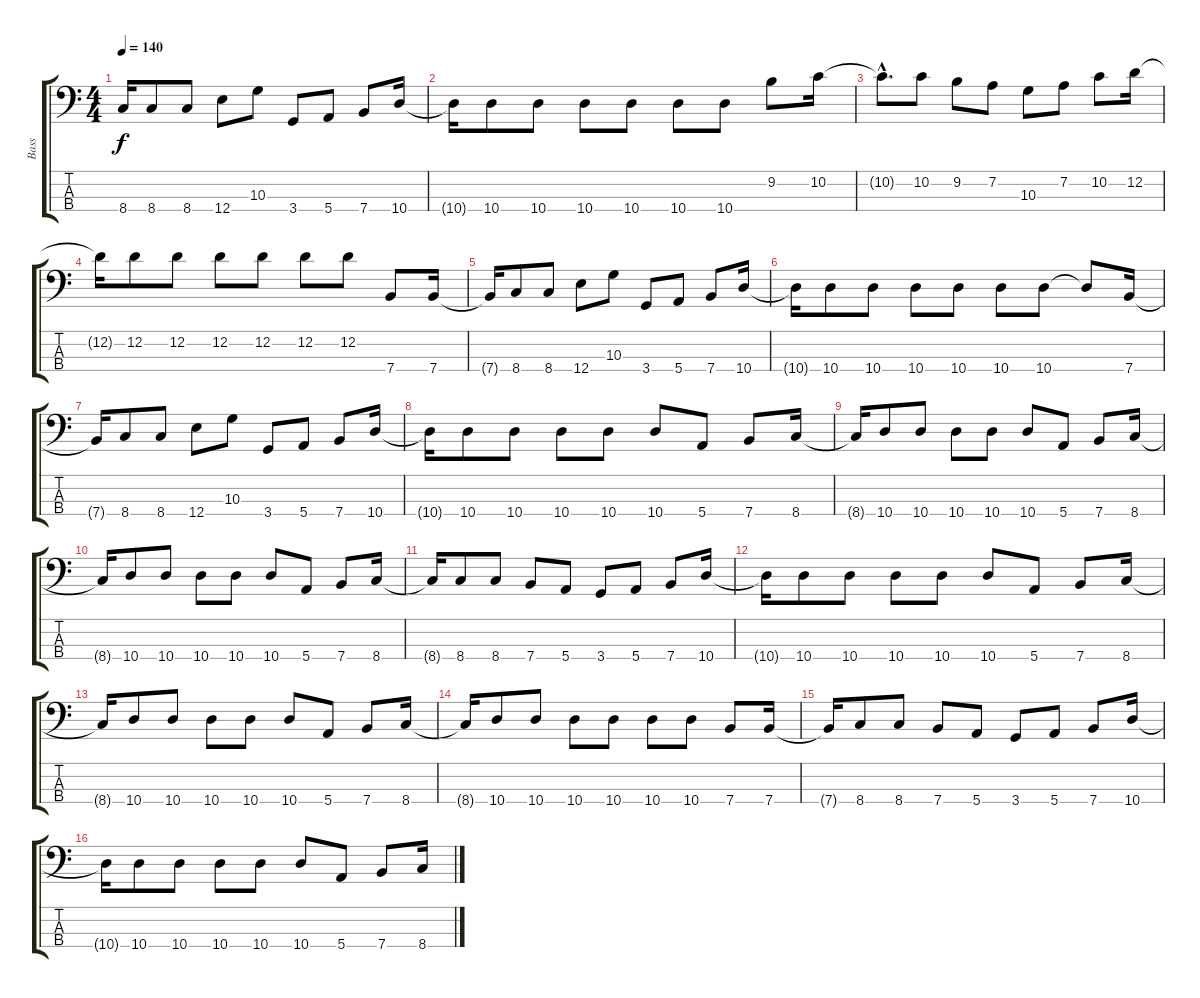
\track ("Bass" "Bass") {instrument electricbassfinger}
\staff {score tabs}
\tuning (G2 D2 A1 E1) {hide}
\ts (4 4)
\tempo 140
\clef f4
\ks c
8.4{t}.16{dy f} 8.4.8 8.4.8 12.4.8 10.3.8 3.4.8 5.4.8 7.4.8 10.4.16 |
10.4{t}.16 10.4.8 10.4.8 10.4.8 10.4.8 10.4.8 10.4.8 9.2.8 10.2.16 |
10.2{hac t}.8{d} 10.2.8 9.2.8 7.2.8 10.3.8 7.2.8 10.2.8 12.2.16 |
12.2{t}.16 12.2.8 12.2.8 12.2.8 12.2.8 12.2.8 12.2.8 7.4.8 7.4.16 |
7.4{t}.16 8.4.8 8.4.8 12.4.8 10.3.8 3.4.8 5.4.8 7.4.8 10.4.16 |
10.4{t}.16 10.4.8 10.4.8 10.4.8 10.4.8 10.4.8 10.4.8 10.4{t}.8 7.4.16 |
7.4{t}.16 8.4.8 8.4.8 12.4.8 10.3.8 3.4.8 5.4.8 7.4.8 10.4.16 |
10.4{t}.16 10.4.8 10.4.8 10.4.8 10.4.8 10.4.8 5.4.8 7.4.8 8.4.16 |
8.4{t}.16 10.4.8 10.4.8 10.4.8 10.4.8 10.4.8 5.4.8 7.4.8 8.4.16 |
8.4{t}.16 10.4.8 10.4.8 10.4.8 10.4.8 10.4.8 5.4.8 7.4.8 8.4.16 |
8.4{t}.16 8.4.8 8.4.8 7.4.8 5.4.8 3.4.8 5.4.8 7.4.8 10.4.16 |
10.4{t}.16 10.4.8 10.4.8 10.4.8 10.4.8 10.4.8 5.4.8 7.4.8 8.4.16 |
8.4{t}.16 10.4.8 10.4.8 10.4.8 10.4.8 10.4.8 5.4.8 7.4.8 8.4.16 |
8.4{t}.16 10.4.8 10.4.8 10.4.8 10.4.8 10.4.8 10.4.8 7.4.8 7.4.16 |
7.4{t}.16 8.4.8 8.4.8 7.4.8 5.4.8 3.4.8 5.4.8 7.4.8 10.4.16 |
10.4{t}.16 10.4.8 10.4.8 10.4.8 10.4.8 10.4.8 5.4.8 7.4.8 8.4.16
